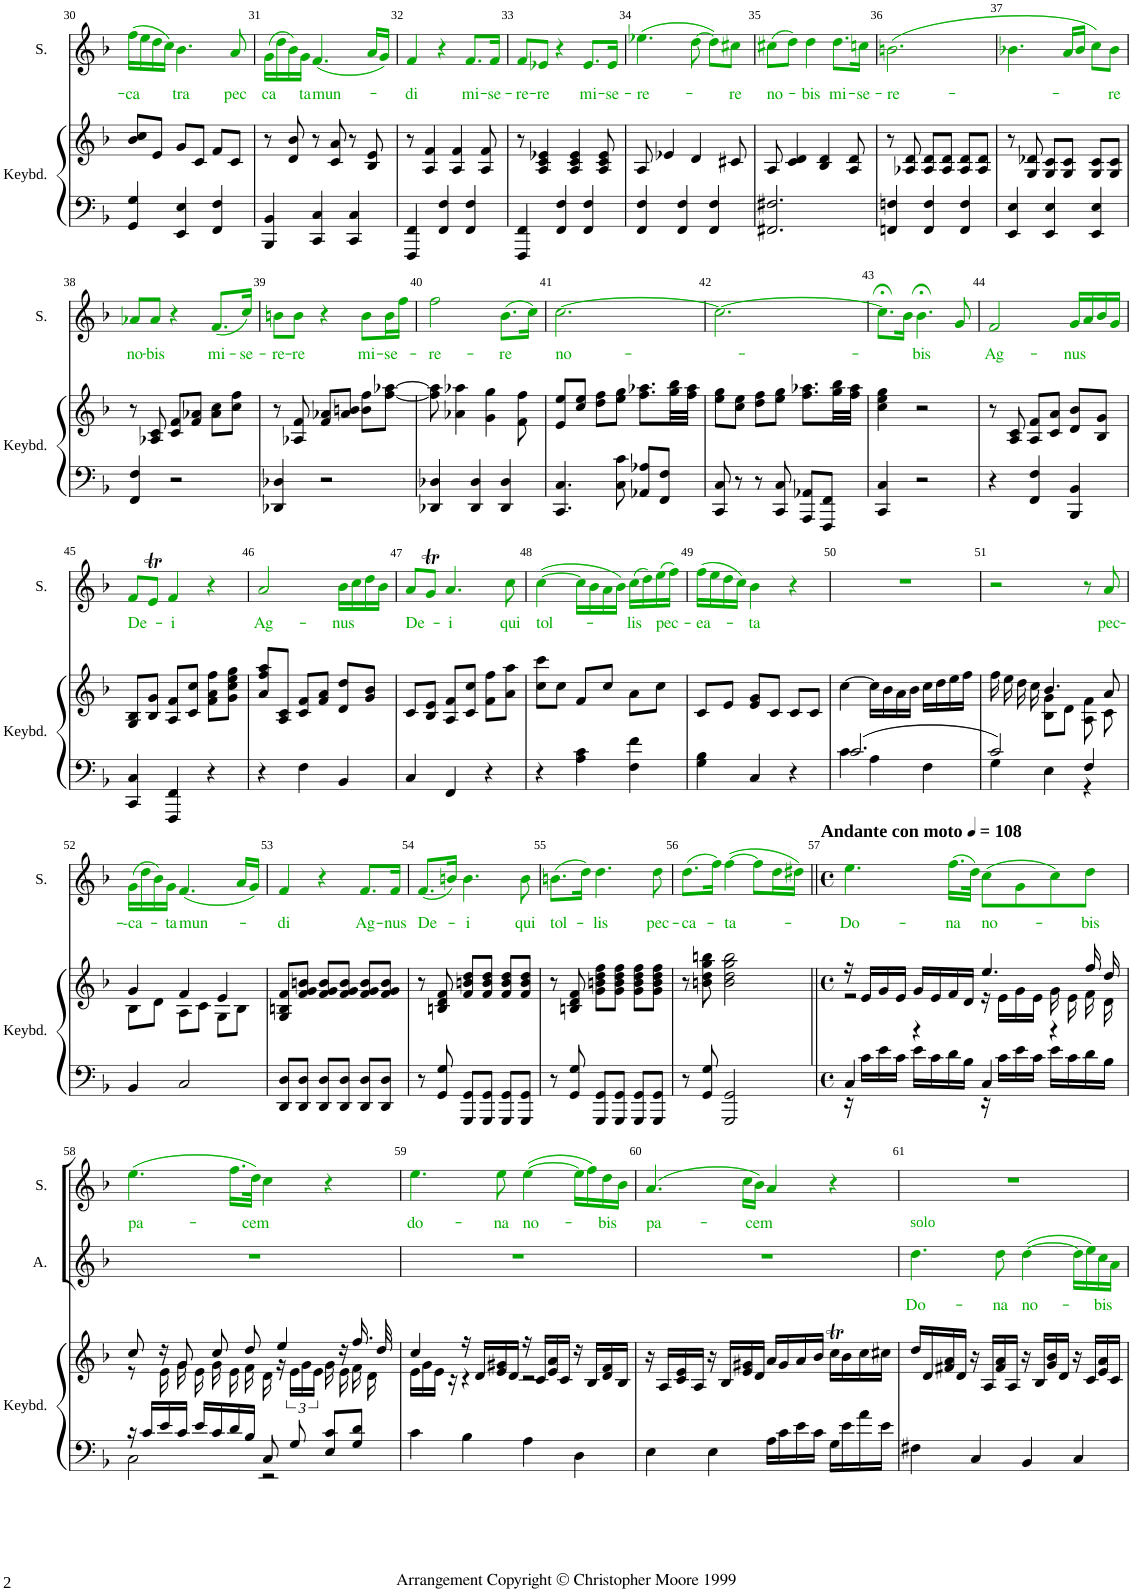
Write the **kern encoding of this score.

**kern	**kern	**kern	**text	**kern	**text
*part3	*part3	*part2	*part2	*part1	*part1
*staff4	*staff3	*staff2	*staff2	*staff1	*staff1
*I"Keyboard	*	*I"Alto	*	*I"Soprano	*
*I'Keybd.	*	*I'A.	*	*I'S.	*
!!LO:PB:g=z
*clefF4	*clefG2	*clefG2	*	*clefG2	*
*k[b-]	*k[b-]	*k[b-]	*	*k[b-]	*
*F:	*F:	*F:	*	*F:	*
*M3/4	*M3/4	*M3/4	*	*M3/4	*
=30	=30	=30	=30	=30	=30
!	!	!	!	!	!LO:LY:b:color=#00AA00
4GG/ 4G/	8b-/ 8cc/L	2.r	.	(16ffi\LL	-ca
.	.	.	.	16eei\	.
.	8e/J	.	.	16ddi\	.
.	.	.	.	16cci\JJ)	.
!	!	!	!	!	!LO:LY:b:color=#00AA00
4EE/ 4E/	8g/L	.	.	4.b-i\	tra
.	8c/J	.	.	.	.
4FF/ 4F/	8f/L	.	.	.	.
!	!	!	!	!	!LO:LY:b:color=#00AA00
.	8c/J	.	.	8ai/	pec
=31	=31	=31	=31	=31	=31
!	!	!	!	!	!LO:LY:b:color=#00AA00
4BBB-/ 4BB-/	8r	2.r	.	(16gi\LL	ca
.	.	.	.	16ddi\	.
.	8d/ 8b-/	.	.	16b-i\)	.
!	!	!	!	!	!LO:LY:b:color=#00AA00
.	.	.	.	16gi\JJ	ta
!	!	!	!	!	!LO:LY:b:color=#00AA00
4CC/ 4C/	8r	.	.	(4.fi/	mun-
.	8c/ 8a/	.	.	.	.
4CC/ 4C/	8r	.	.	.	.
.	8B-/ 8e/	.	.	16ai/LL	.
.	.	.	.	16gi/JJ)	.
=32	=32	=32	=32	=32	=32
!	!	!	!	!	!LO:LY:b:color=#00AA00
4FFF/ 4FF/	8r	2.r	.	4fi/	-di
.	4A/ 4f/	.	.	.	.
4FF/ 4F/	.	.	.	4r	.
.	4A/ 4f/	.	.	.	.
!	!	!	!	!	!LO:LY:b:color=#00AA00
4FF/ 4F/	.	.	.	8.fi/L	mi-
.	8A/ 8f/	.	.	.	.
!	!	!	!	!	!LO:LY:b:color=#00AA00
.	.	.	.	16fi/Jk	-se-
=33	=33	=33	=33	=33	=33
!	!	!	!	!	!LO:LY:b:color=#00AA00
4FFF/ 4FF/	8r	2.r	.	8fi/L	-re-
!	!	!	!	!	!LO:LY:b:color=#00AA00
.	4A/ 4c/ 4e-X/	.	.	8e-Xi/J	-re
4FF/ 4F/	.	.	.	4r	.
.	4A/ 4c/ 4e-/	.	.	.	.
!	!	!	!	!	!LO:LY:b:color=#00AA00
4FF/ 4F/	.	.	.	8.e-i/L	mi-
.	8A/ 8c/ 8e-/	.	.	.	.
!	!	!	!	!	!LO:LY:b:color=#00AA00
.	.	.	.	16e-i/Jk	-se-
=34	=34	=34	=34	=34	=34
!	!	!	!	!	!LO:LY:b:color=#00AA00
4FF/ 4F/	8A/	2.r	.	(4.ee-Xi\	-re-
.	4e-X/	.	.	.	.
4FF/ 4F/	.	.	.	.	.
.	4d/	.	.	[8ddi\	.
4FF/ 4F/	.	.	.	8ddi\L])	.
!	!	!	!	!	!LO:LY:b:color=#00AA00
.	8c#X/	.	.	8cc#Xi\J	-re
=35	=35	=35	=35	=35	=35
!	!	!	!	!	!LO:LY:b:color=#00AA00
2.FF#X/ 2.F#X/	8A/	2.r	.	(8cc#Xi\L	no-
.	4c/ 4d/	.	.	8ddi\J)	.
!	!	!	!	!	!LO:LY:b:color=#00AA00
.	.	.	.	4ddi\	-bis
.	4B-/ 4d/	.	.	.	.
!	!	!	!	!	!LO:LY:b:color=#00AA00
.	.	.	.	8.ddi\L	mi-
.	8A/ 8d/	.	.	.	.
!	!	!	!	!	!LO:LY:b:color=#00AA00
.	.	.	.	16ccni\Jk	-se-
=36	=36	=36	=36	=36	=36
!	!	!	!	!	!LO:LY:b:color=#00AA00
4FFn/ 4Fn/	8r	2.r	.	(2.bni\	-re-
.	8A-X/ 8d/	.	.	.	.
4FF/ 4F/	8A-/ 8d/L	.	.	.	.
.	8A-/ 8d/J	.	.	.	.
4FF/ 4F/	8A-/ 8d/L	.	.	.	.
.	8A-/ 8d/J	.	.	.	.
=37	=37	=37	=37	=37	=37
4EE/ 4E/	8r	2.r	.	4.b-Xi\	.
.	8G/ 8d-X/	.	.	.	.
4EE/ 4E/	8G/ 8c/L	.	.	.	.
.	8G/ 8c/J	.	.	16ai/LL	.
.	.	.	.	16b-i/JJ	.
4EE/ 4E/	8G/ 8c/L	.	.	8cci\L)	.
!	!	!	!	!	!LO:LY:b:color=#00AA00
.	8G/ 8c/J	.	.	8b-i\J	-re
!!LO:LB:g=z
=38	=38	=38	=38	=38	=38
!	!	!	!	!	!LO:LY:b:color=#00AA00
4FF/ 4F/	8r	2.r	.	8a-Xi/L	no-
!	!	!	!	!	!LO:LY:b:color=#00AA00
.	8A-X/ 8c/	.	.	8a-i/J	-bis
2r	8c/ 8f/L	.	.	4r	.
.	8f/ 8a-X/J	.	.	.	.
!	!	!	!	!	!LO:LY:b:color=#00AA00
.	8a-\ 8cc\L	.	.	(8.fi/L	mi-
.	8cc\ 8ff\J	.	.	.	.
!	!	!	!	!	!LO:LY:b:color=#00AA00
.	.	.	.	16cci/Jk)	-se-
=39	=39	=39	=39	=39	=39
!	!	!	!	!	!LO:LY:b:color=#00AA00
4DD-X/ 4D-X/	8r	2.r	.	8bni\L	-re-
!	!	!	!	!	!LO:LY:b:color=#00AA00
.	8A-X/ 8f/	.	.	8bi\J	-re
2r	8f/ 8a-X/L	.	.	4r	.
.	8a-/ 8bn/J	.	.	.	.
!	!	!	!	!	!LO:LY:b:color=#00AA00
.	8b\ 8ff\L	.	.	8bi\L	mi-
!	!	!	!	!	!LO:LY:b:color=#00AA00
.	[8ff\ [8aa-X\J	.	.	16bi\L	-se-
.	.	.	.	16ffi\JJ	.
=40	=40	=40	=40	=40	=40
!	!	!	!	!	!LO:LY:b:color=#00AA00
4DD-X/ 4D-X/	8ff\] 8aa-\]	2.r	.	2ffi\	-re-
.	4a-X\ 4aa-X\	.	.	.	.
4DD-/ 4D-/	.	.	.	.	.
.	4g\ 4gg\	.	.	.	.
!	!	!	!	!	!LO:LY:b:color=#00AA00
4DD-/ 4D-/	.	.	.	(8.b-i\L	-re
.	8f\ 8ff\	.	.	.	.
.	.	.	.	16cci\Jk)	.
=41	=41	=41	=41	=41	=41
!	!	!	!	!	!LO:LY:b:color=#00AA00
4.CC/ 4.C/	8e/ 8ee/L	2.r	.	[2.cci\	no-
.	8cc/ 8ee/J	.	.	.	.
.	8dd\ 8ff\L	.	.	.	.
8C\ 8c\	8ee\ 8gg\J	.	.	.	.
8AA-X/ 8A-X/L	8.ff\ 8.aa-X\L	.	.	.	.
8FF/ 8F/J	.	.	.	.	.
.	32gg\ 32bb-\LL	.	.	.	.
.	32ff\ 32aa-\JJJ	.	.	.	.
=42	=42	=42	=42	=42	=42
8CC/ 8C/	8ee\ 8gg\L	2.r	.	2.cci\_	.
8r	8cc\ 8ee\J	.	.	.	.
8r	8dd\ 8ff\L	.	.	.	.
8CC/ 8C/	8ee\ 8gg\J	.	.	.	.
8AAA/ 8AA-X/L	8.ff\ 8.aa-X\L	.	.	.	.
8FFF/ 8FF/J	.	.	.	.	.
.	32gg\ 32bb-\LL	.	.	.	.
.	32ff\ 32aa-\JJJ	.	.	.	.
=43	=43	=43	=43	=43	=43
4CC/ 4C/	4cc\ 4ee\ 4gg\	2.r	.	8.cc;<i\L]	.
.	.	.	.	16b-i\Jk	.
!	!	!	!	!	!LO:LY:b:color=#00AA00
2r	2r	.	.	4.b-;<i\	-bis
.	.	.	.	8gi/	.
=44	=44	=44	=44	=44	=44
!	!	!	!	!	!LO:LY:b:color=#00AA00
4r	8r	2.r	.	2fi/	Ag-
.	8A/ 8c/	.	.	.	.
4FF/ 4F/	8A/ 8f/L	.	.	.	.
.	8c/ 8a/J	.	.	.	.
!	!	!	!	!	!LO:LY:b:color=#00AA00
4BBB-/ 4BB-/	8d/ 8b-/L	.	.	16gi/LL	-nus
.	.	.	.	16ai/	.
.	8B-/ 8g/J	.	.	16b-i/	.
.	.	.	.	16gi/JJ	.
!!LO:LB:g=z
=45	=45	=45	=45	=45	=45
!	!	!	!	!	!LO:LY:b:color=#00AA00
4CC/ 4C/	8G/ 8B-/L	2.r	.	8fi/L	De-
.	8B-/ 8g/J	.	.	8eti/J	.
!	!	!	!	!	!LO:LY:b:color=#00AA00
4FFF/ 4FF/	8A/ 8f/L	.	.	4fi/	-i
.	8c/ 8cc/J	.	.	.	.
4r	8f\ 8a\ 8ff\L	.	.	4r	.
.	8g\ 8cc\ 8ee\ 8gg\J	.	.	.	.
=46	=46	=46	=46	=46	=46
!	!	!	!	!	!LO:LY:b:color=#00AA00
4r	8a/ 8ff/ 8aa/L	2.r	.	2ai/	Ag-
.	8A/ 8c/J	.	.	.	.
4F\	8c/ 8f/L	.	.	.	.
.	8f/ 8a/J	.	.	.	.
!	!	!	!	!	!LO:LY:b:color=#00AA00
4BB-/	8d/ 8dd/L	.	.	16b-i\LL	-nus
.	.	.	.	16cci\	.
.	8g/ 8b-/J	.	.	16ddi\	.
.	.	.	.	16b-i\JJ	.
=47	=47	=47	=47	=47	=47
!	!	!	!	!	!LO:LY:b:color=#00AA00
4C/	8c/L	2.r	.	8ai/L	De-
.	8B-/ 8e/J	.	.	8gTi/J	.
!	!	!	!	!	!LO:LY:b:color=#00AA00
4FF/	8A/ 8f/L	.	.	4.ai/	-i
.	8c/ 8cc/J	.	.	.	.
4r	8f\ 8ff\L	.	.	.	.
!	!	!	!	!	!LO:LY:b:color=#00AA00
.	8a\ 8aa\J	.	.	8cci\	qui
=48	=48	=48	=48	=48	=48
!	!	!	!	!	!LO:LY:b:color=#00AA00
4r	8cc\ 8ccc\L	2.r	.	([4cci\	tol-
.	8cc\J	.	.	.	.
4A\ 4c\	8f/L	.	.	16cci\LL]	.
.	.	.	.	16b-i\	.
.	8cc/J	.	.	16ai\	.
.	.	.	.	16b-i\JJ)	.
!	!	!	!	!	!LO:LY:b:color=#00AA00
4F\ 4f\	8a\L	.	.	(16cci\LL	-lis
.	.	.	.	16ddi\)	.
!	!	!	!	!	!LO:LY:b:color=#00AA00
.	8cc\J	.	.	(16eei\	pec-
.	.	.	.	16ffi\JJ)	.
=49	=49	=49	=49	=49	=49
!	!	!	!	!	!LO:LY:b:color=#00AA00
4G\ 4B-\	8c/L	2.r	.	(16ffi\LL	-ea-
.	.	.	.	16eei\	.
.	8e/J	.	.	16ddi\	.
.	.	.	.	16cci\JJ)	.
!	!	!	!	!	!LO:LY:b:color=#00AA00
4C/	8e/ 8g/L	.	.	4b-i\	-ta
.	8c/J	.	.	.	.
4r	8c/L	.	.	4r	.
.	8c/J	.	.	.	.
=50	=50	=50	=50	=50	=50
*^	*	*	*	*	*
2.c/	4c\	[4cc\	2.r	.	2.r	.
.	4A\	16cc\LL]	.	.	.	.
.	.	16b-\	.	.	.	.
.	.	16a\	.	.	.	.
.	.	16b-\JJ	.	.	.	.
.	4F\	16cc\LL	.	.	.	.
.	.	16dd\	.	.	.	.
.	.	16ee\	.	.	.	.
.	.	16ff\JJ	.	.	.	.
=51	=51	=51	=51	=51	=51	=51
*	*	*^	*	*	*	*
2c/	4G\	16ff\	4ryy	2.r	.	2r	.
.	.	16ee\	.	.	.	.	.
.	.	16dd\	.	.	.	.	.
.	.	16cc\	.	.	.	.	.
.	4E\	4.b-/	8B-\ 8g\L	.	.	.	.
.	.	.	8d\J	.	.	.	.
4F/	4r	.	8A\ 8f\	.	.	8r	.
!	!	!	!	!	!	!	!LO:LY:b:color=#00AA00
.	.	8a/	8c\	.	.	8ai/	pec-
*v	*v	*	*	*	*	*	*
!!LO:LB:g=z
=52	=52	=52	=52	=52	=52	=52
!	!	!	!	!	!	!LO:LY:b:color=#00AA00
4BB-/	4g/	8B-\L	2.r	.	(16gi\LL	--ca-
.	.	.	.	.	16ddi\	.
.	.	8d\J	.	.	16b-i\)	.
!	!	!	!	!	!	!LO:LY:b:color=#00AA00
.	.	.	.	.	16gi\JJ	-ta
!	!	!	!	!	!	!LO:LY:b:color=#00AA00
2C/	4f/	8A\L	.	.	(4.fi/	mun-
.	.	8c\J	.	.	.	.
.	4e/	8G\L	.	.	.	.
.	.	8B-\J	.	.	16ai/LL	.
.	.	.	.	.	16gi/JJ)	.
*	*v	*v	*	*	*	*
=53	=53	=53	=53	=53	=53
!	!	!	!	!	!LO:LY:b:color=#00AA00
8DD/ 8D/L	8G/ 8Bn/ 8f/L	2.r	.	4fi/	-di
8DD/ 8D/J	8f/ 8g/ 8bn/J	.	.	.	.
8DD/ 8D/L	8f/ 8g/ 8b/L	.	.	4r	.
8DD/ 8D/J	8f/ 8g/ 8b/J	.	.	.	.
!	!	!	!	!	!LO:LY:b:color=#00AA00
8DD/ 8D/L	8f/ 8g/ 8b/L	.	.	8.fi/L	Ag-
8DD/ 8D/J	8f/ 8g/ 8b/J	.	.	.	.
!	!	!	!	!	!LO:LY:b:color=#00AA00
.	.	.	.	16fi/Jk	-nus
=54	=54	=54	=54	=54	=54
!	!	!	!	!	!LO:LY:b:color=#00AA00
8r	8r	2.r	.	(8.fi/L	De-
8GG/ 8G/	8Bn/ 8d/ 8f/	.	.	.	.
.	.	.	.	16bni/Jk)	.
!	!	!	!	!	!LO:LY:b:color=#00AA00
8GGG/ 8GG/L	8f/ 8bn/ 8dd/L	.	.	4.bi\	-i
8GGG/ 8GG/J	8f/ 8b/ 8dd/J	.	.	.	.
8GGG/ 8GG/L	8f/ 8b/ 8dd/L	.	.	.	.
!	!	!	!	!	!LO:LY:b:color=#00AA00
8GGG/ 8GG/J	8f/ 8b/ 8dd/J	.	.	8bi\	qui
=55	=55	=55	=55	=55	=55
!	!	!	!	!	!LO:LY:b:color=#00AA00
8r	8r	2.r	.	(8.bni\L	tol-
8GG/ 8G/	8Bn/ 8d/ 8f/	.	.	.	.
.	.	.	.	16ddi\Jk)	.
!	!	!	!	!	!LO:LY:b:color=#00AA00
8GGG/ 8GG/L	8g\ 8bn\ 8dd\ 8ff\L	.	.	4.ddi\	-lis
8GGG/ 8GG/J	8g\ 8b\ 8dd\ 8ff\J	.	.	.	.
8GGG/ 8GG/L	8g\ 8b\ 8dd\ 8ff\L	.	.	.	.
!	!	!	!	!	!LO:LY:b:color=#00AA00
8GGG/ 8GG/J	8g\ 8b\ 8dd\ 8ff\J	.	.	8ddi\	pec-
=56	=56	=56	=56	=56	=56
!	!	!	!	!	!LO:LY:b:color=#00AA00
8r	8r	2.r	.	(8.ddi\L	-ca-
8GG/ 8G/	8bn\ 8dd\ 8gg\ 8bbn\	.	.	.	.
.	.	.	.	16ffi\Jk)	.
!	!	!	!	!	!LO:LY:b:color=#00AA00
2GGG/ 2GG/	2b\ 2dd\ 2gg\ 2bb\	.	.	([4ffi\	-ta-
.	.	.	.	8ffi\L]	.
.	.	.	.	16ddi\L	.
.	.	.	.	16dd#Xi\JJ)	.
=57||	=57||	=57||	=57||	=57||	=57||
*M4/4	*M4/4	*M4/4	*	*M4/4	*
*met(c)	*met(c)	*met(c)	*	*met(c)	*
*	*	*	*	*MM108	*
*^	*^	*	*	*	*
!	!	!	!	!	!	!LO:TX:a:B:t=Andante con moto	!
!	!	!	!	!	!	!	!LO:LY:b:color=#00AA00
4C/	16r	16r	2r	1r	.	4.eei\	-Do-
.	16c\LL	16e/LL	.	.	.	.	.
.	16e\	16g/	.	.	.	.	.
.	16c\JJ	16e/JJ	.	.	.	.	.
4r	16e\LL	16g/LL	.	.	.	.	.
.	16c\	16e/	.	.	.	.	.
!	!	!	!	!	!	!	!LO:LY:b:color=#00AA00
.	16d\	16f/	.	.	.	(16.ffi\LL	-na
.	16B-\JJ	16d/JJ	.	.	.	.	.
.	.	.	.	.	.	32ddi\JJk)	.
!	!	!	!	!	!	!	!LO:LY:b:color=#00AA00
4C/	16r	4.ee/	16r	.	.	(8cci\L	no-
.	16c\LL	.	16e\LL	.	.	.	.
.	16e\	.	16g\	.	.	8gi\	.
.	16c\JJ	.	16e\JJ	.	.	.	.
4r	16e\LL	.	16g\	.	.	8cci\)	.
.	16c\	.	16e\	.	.	.	.
!	!	!	!	!	!	!	!LO:LY:b:color=#00AA00
.	16d\	16ff/	16f\	.	.	8ddi\J	-bis
.	16B-\JJ	16dd/	16d\	.	.	.	.
!!LO:LB:g=z
=58	=58	=58	=58	=58	=58	=58	=58
!	!	!	!	!	!	!	!LO:LY:b:color=#00AA00
16r	2C\	8cc/	8r	1r	.	(4.eei\	pa-
16c/LL	.	.	.	.	.	.	.
16e/	.	16r	16e\	.	.	.	.
16c/JJ	.	8g/	16g\	.	.	.	.
16e/LL	.	.	16e\	.	.	.	.
16c/	.	8cc/	16g\	.	.	.	.
16d/	.	.	16e\	.	.	16.ffi\LL	.
16B-/JJ	.	8dd/	16f\	.	.	.	.
!	!	!	!	!	!	!	!LO:LY:b:color=#00AA00
.	.	.	.	.	.	32ddi\JJk)	-cem
8C/	2r	.	16d\	.	.	4cci\	.
.	.	4ee/	16r	.	.	.	.
8G/	.	.	24e\LL	.	.	.	.
.	.	.	24g\	.	.	.	.
.	.	.	24e\JJ	.	.	.	.
8E/ 8c/L	.	.	16g\	.	.	4r	.
.	.	16r	16e\	.	.	.	.
8G/ 8d/J	.	16.ff/	16f\	.	.	.	.
.	.	.	16d\	.	.	.	.
.	.	32dd/	.	.	.	.	.
*v	*v	*	*	*	*	*	*
=59	=59	=59	=59	=59	=59	=59
!	!	!	!	!	!	!LO:LY:b:color=#00AA00
4c\	4cc/	16e\LL	1r	.	4.eei\	do-
.	.	16g\	.	.	.	.
.	.	16e\JJ	.	.	.	.
.	.	16r	.	.	.	.
4B-\	16r	4r	.	.	.	.
.	16d/LL	.	.	.	.	.
!	!	!	!	!	!	!LO:LY:b:color=#00AA00
.	16e/ 16g#X/	.	.	.	8eei\	-na
.	16d/JJ	.	.	.	.	.
!	!	!	!	!	!	!LO:LY:b:color=#00AA00
4A\	16r	2r	.	.	([4eei\	no-
.	16c/LL	.	.	.	.	.
.	16e/ 16a/	.	.	.	.	.
.	16c/JJ	.	.	.	.	.
4D\	16r	.	.	.	16eei\LL]	.
.	16B-/LL	.	.	.	16ffi\)	.
!	!	!	!	!	!	!LO:LY:b:color=#00AA00
.	16d/ 16f/	.	.	.	16ddi\	-bis
.	16B-/JJ	.	.	.	16b-i\JJ	.
*	*v	*v	*	*	*	*
=60	=60	=60	=60	=60	=60
!	!	!	!	!	!LO:LY:b:color=#00AA00
4E\	16r	1r	.	(4.ai/	pa-
.	16A/LL	.	.	.	.
.	16c/ 16e/	.	.	.	.
.	16A/JJ	.	.	.	.
4E\	16r	.	.	.	.
.	16B-/LL	.	.	.	.
.	16e/ 16g#X/	.	.	16cci\LL	.
!	!	!	!	!	!LO:LY:b:color=#00AA00
.	16d/JJ	.	.	16b-i\JJ)	-cem
16A\LL	16a/LL	.	.	4ai/	.
16c\	16g#/	.	.	.	.
16e\	16a/	.	.	.	.
16c\JJ	16b-/JJ	.	.	.	.
16G\LL	16ccT\LL	.	.	4r	.
16e\	16b-\	.	.	.	.
16a\	16cc\	.	.	.	.
16e\JJ	16cc#X\JJ	.	.	.	.
=61	=61	=61	=61	=61	=61
!	!	!LO:TX:a:color=#00AA00:t=solo	!	!	!
!	!	!	!LO:LY:b:color=#00AA00	!	!
4F#X\	16dd/LL	4.ddi\	Do-	1r	.
.	16d/	.	.	.	.
.	16f#X/ 16a/	.	.	.	.
.	16d/JJ	.	.	.	.
4C/	16r	.	.	.	.
.	16A/LL	.	.	.	.
!	!	!	!LO:LY:b:color=#00AA00	!	!
.	16f#/ 16a/	8ddi\	-na	.	.
.	16A/JJ	.	.	.	.
!	!	!	!LO:LY:b:color=#00AA00	!	!
4BB-/	16r	([4ddi\	no-	.	.
.	16B-/LL	.	.	.	.
.	16g/ 16b-/	.	.	.	.
.	16d/JJ	.	.	.	.
4C/	16r	16ddi\LL]	.	.	.
.	16c/LL	16eei\)	.	.	.
!	!	!	!LO:LY:b:color=#00AA00	!	!
.	16e/ 16a/	16cci\	-bis	.	.
.	16c/JJ	16ai\JJ	.	.	.
=	=	=	=	=	=
*-	*-	*-	*-	*-	*-
